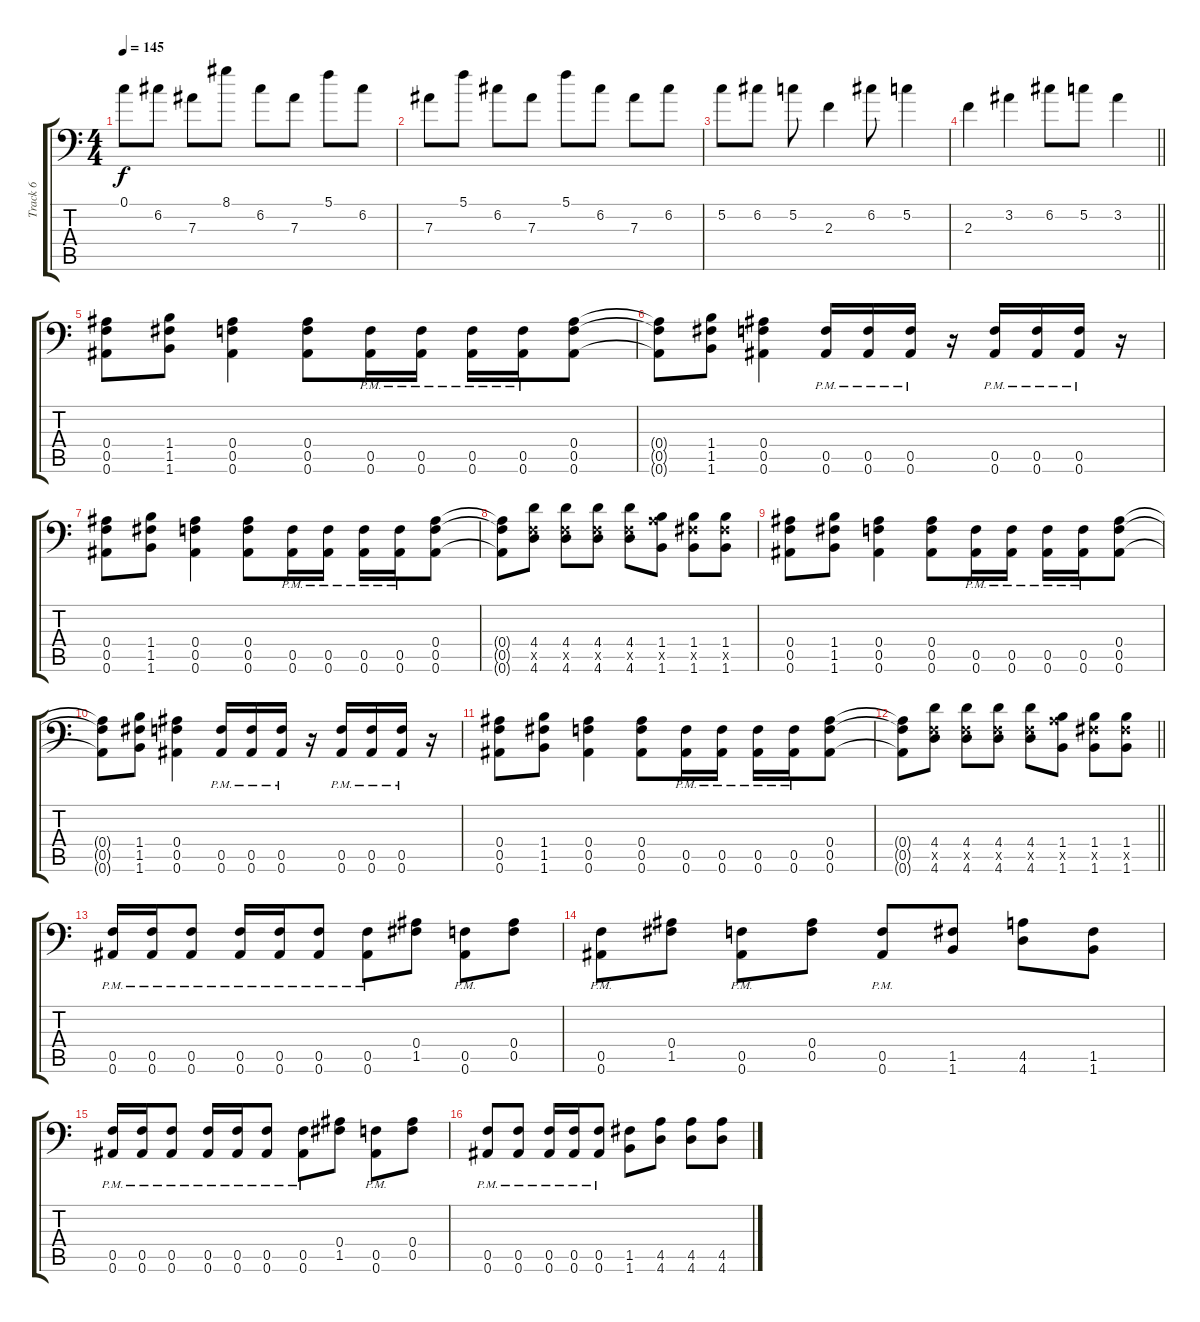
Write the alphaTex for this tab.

\track ("Track 6" "Track 6") {instrument distortionguitar}
\staff {score tabs}
\tuning (C4 G3 Eb3 Bb2 F2 Bb1) {hide}
\ts (4 4)
\tempo 145
\clef f4
\ks c
0.1.8{dy f} 6.2.8 7.3.8 8.1.8 6.2.8 7.3.8 5.1.8 6.2.8 |
7.3.8 5.1.8 6.2.8 7.3.8 5.1.8 6.2.8 7.3.8 6.2.8 |
5.2.8 6.2.8 5.2.8 2.3.4 6.2.8 5.2.4 |
\barLineRight lightlight
2.3.4 3.2.4 6.2.8 5.2.8 3.2.4 |
\section ("" "")
(0.4 0.5 0.6).8 (1.4 1.5 1.6).8 (0.4 0.5 0.6).4 (0.4 0.5 0.6).8 (0.5{pm} 0.6{pm}).16 (0.5{pm} 0.6{pm}).16 (0.5{pm} 0.6{pm}).16 (0.5{pm} 0.6{pm}).16 (0.4 0.5 0.6).8 |
(0.4{t} 0.5{t} 0.6{t}).8 (1.4 1.5 1.6).8 (0.4 0.5 0.6).4 (0.5{pm} 0.6{pm}).16 (0.5{pm} 0.6{pm}).16 (0.5{pm} 0.6{pm}).16 r.16 (0.5{pm} 0.6{pm}).16 (0.5{pm} 0.6{pm}).16 (0.5{pm} 0.6{pm}).16 r.16 |
(0.4 0.5 0.6).8 (1.4 1.5 1.6).8 (0.4 0.5 0.6).4 (0.4 0.5 0.6).8 (0.5{pm} 0.6{pm}).16 (0.5{pm} 0.6{pm}).16 (0.5{pm} 0.6{pm}).16 (0.5{pm} 0.6{pm}).16 (0.4 0.5 0.6).8 |
(0.4{t} 0.5{t} 0.6{t}).8 (4.4 0.5{x} 4.6).8 (4.4 0.5{x} 4.6).8 (4.4 0.5{x} 4.6).8 (4.4 0.5{x} 4.6).8 (1.4 4.5{x} 1.6).8 (1.4 1.5{x} 1.6).8 (1.4 1.5{x} 1.6).8 |
(0.4 0.5 0.6).8 (1.4 1.5 1.6).8 (0.4 0.5 0.6).4 (0.4 0.5 0.6).8 (0.5{pm} 0.6{pm}).16 (0.5{pm} 0.6{pm}).16 (0.5{pm} 0.6{pm}).16 (0.5{pm} 0.6{pm}).16 (0.4 0.5 0.6).8 |
(0.4{t} 0.5{t} 0.6{t}).8 (1.4 1.5 1.6).8 (0.4 0.5 0.6).4 (0.5{pm} 0.6{pm}).16 (0.5{pm} 0.6{pm}).16 (0.5{pm} 0.6{pm}).16 r.16 (0.5{pm} 0.6{pm}).16 (0.5{pm} 0.6{pm}).16 (0.5{pm} 0.6{pm}).16 r.16 |
(0.4 0.5 0.6).8 (1.4 1.5 1.6).8 (0.4 0.5 0.6).4 (0.4 0.5 0.6).8 (0.5{pm} 0.6{pm}).16 (0.5{pm} 0.6{pm}).16 (0.5{pm} 0.6{pm}).16 (0.5{pm} 0.6{pm}).16 (0.4 0.5 0.6).8 |
\barLineRight lightlight
(0.4{t} 0.5{t} 0.6{t}).8 (4.4 0.5{x} 4.6).8 (4.4 0.5{x} 4.6).8 (4.4 0.5{x} 4.6).8 (4.4 0.5{x} 4.6).8 (1.4 4.5{x} 1.6).8 (1.4 1.5{x} 1.6).8 (1.4 1.5{x} 1.6).8 |
\section ("" "")
(0.5{pm} 0.6{pm}).16 (0.5{pm} 0.6{pm}).16 (0.5{pm} 0.6{pm}).8 (0.5{pm} 0.6{pm}).16 (0.5{pm} 0.6{pm}).16 (0.5{pm} 0.6{pm}).8 (0.5{pm} 0.6{pm}).8 (0.4 1.5).8 (0.5{pm} 0.6{pm}).8 (0.4 0.5).8 |
(0.5{pm} 0.6{pm}).8 (0.4 1.5).8 (0.5{pm} 0.6{pm}).8 (0.4 0.5).8 (0.5{pm} 0.6{pm}).8 (1.5 1.6).8 (4.5 4.6).8 (1.5 1.6).8 |
(0.5{pm} 0.6{pm}).16 (0.5{pm} 0.6{pm}).16 (0.5{pm} 0.6{pm}).8 (0.5{pm} 0.6{pm}).16 (0.5{pm} 0.6{pm}).16 (0.5{pm} 0.6{pm}).8 (0.5{pm} 0.6{pm}).8 (0.4 1.5).8 (0.5{pm} 0.6{pm}).8 (0.4 0.5).8 |
(0.5{pm} 0.6{pm}).8 (0.5{pm} 0.6{pm}).8 (0.5{pm} 0.6{pm}).16 (0.5{pm} 0.6{pm}).16 (0.5{pm} 0.6{pm}).8 (1.5 1.6).8 (4.5 4.6).8 (4.5 4.6).8 (4.5 4.6).8
